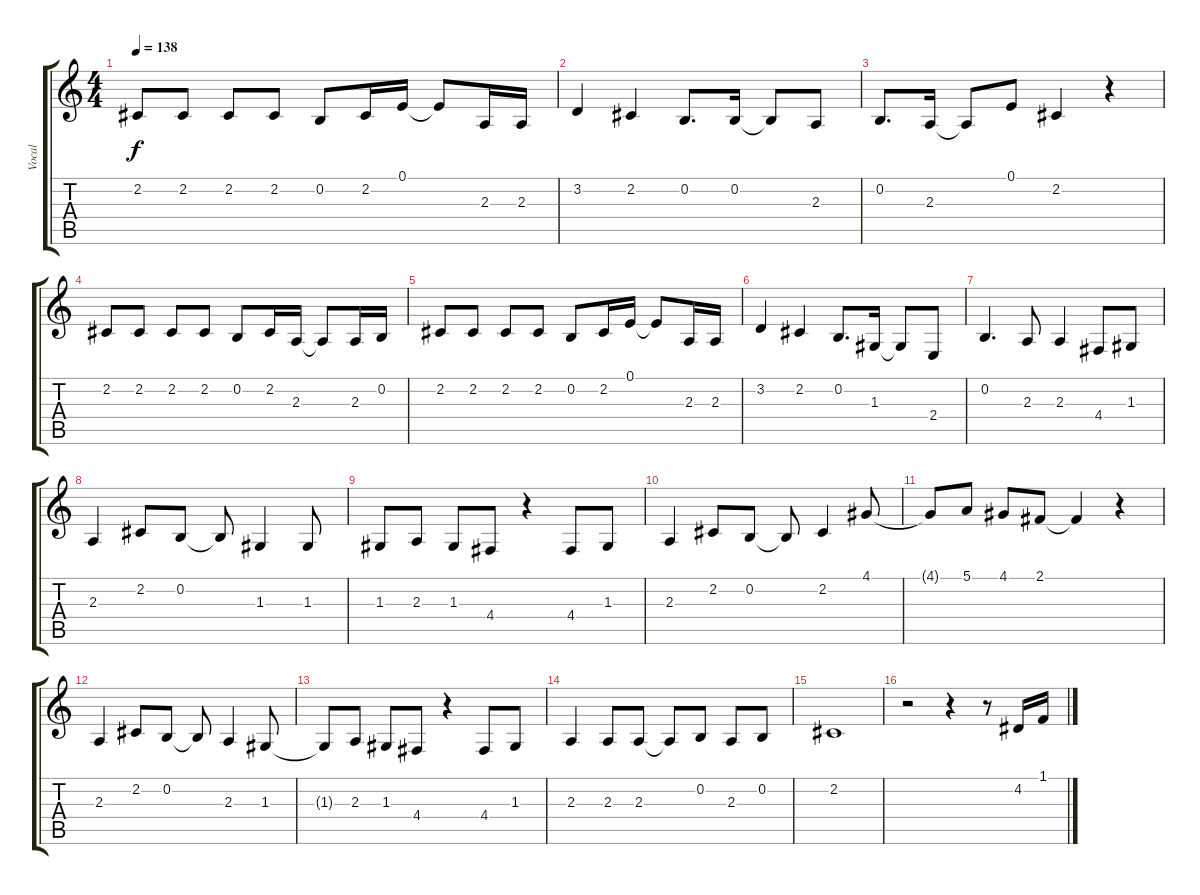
\track ("Vocal" "Vocal") {instrument lead1square}
\staff {score tabs}
\tuning (E4 B3 G3 D3 A2 E2) {hide}
\ts (4 4)
\tempo 138
\clef g2
\ks c
2.2.8{dy f} 2.2.8 2.2.8 2.2.8 0.2.8 2.2.16 0.1.16 0.1{t}.8 2.3.16 2.3.16 |
3.2.4 2.2.4 0.2.8{d} 0.2.16 0.2{t}.8 2.3.8 |
0.2.8{d} 2.3.16 2.3{t}.8 0.1.8 2.2.4 r.4 |
2.2.8 2.2.8 2.2.8 2.2.8 0.2.8 2.2.16 2.3.16 2.3{t}.8 2.3.16 0.2.16 |
2.2.8 2.2.8 2.2.8 2.2.8 0.2.8 2.2.16 0.1.16 0.1{t}.8 2.3.16 2.3.16 |
3.2.4 2.2.4 0.2.8{d} 1.3.16 1.3{t}.8 2.4.8 |
0.2.4{d} 2.3.8 2.3.4 4.4.8 1.3.8 |
2.3.4 2.2.8 0.2.8 0.2{t}.8 1.3.4 1.3.8 |
1.3.8 2.3.8 1.3.8 4.4.8 r.4 4.4.8 1.3.8 |
2.3.4 2.2.8 0.2.8 0.2{t}.8 2.2.4 4.1.8 |
4.1{t}.8 5.1.8 4.1.8 2.1.8 2.1{t}.4 r.4 |
2.3.4 2.2.8 0.2.8 0.2{t}.8 2.3.4 1.3.8 |
1.3{t}.8 2.3.8 1.3.8 4.4.8 r.4 4.4.8 1.3.8 |
2.3.4 2.3.8 2.3.8 2.3{t}.8 0.2.8 2.3.8 0.2.8 |
2.2.1 |
r.2 r.4 r.8 4.2.16 1.1.16
